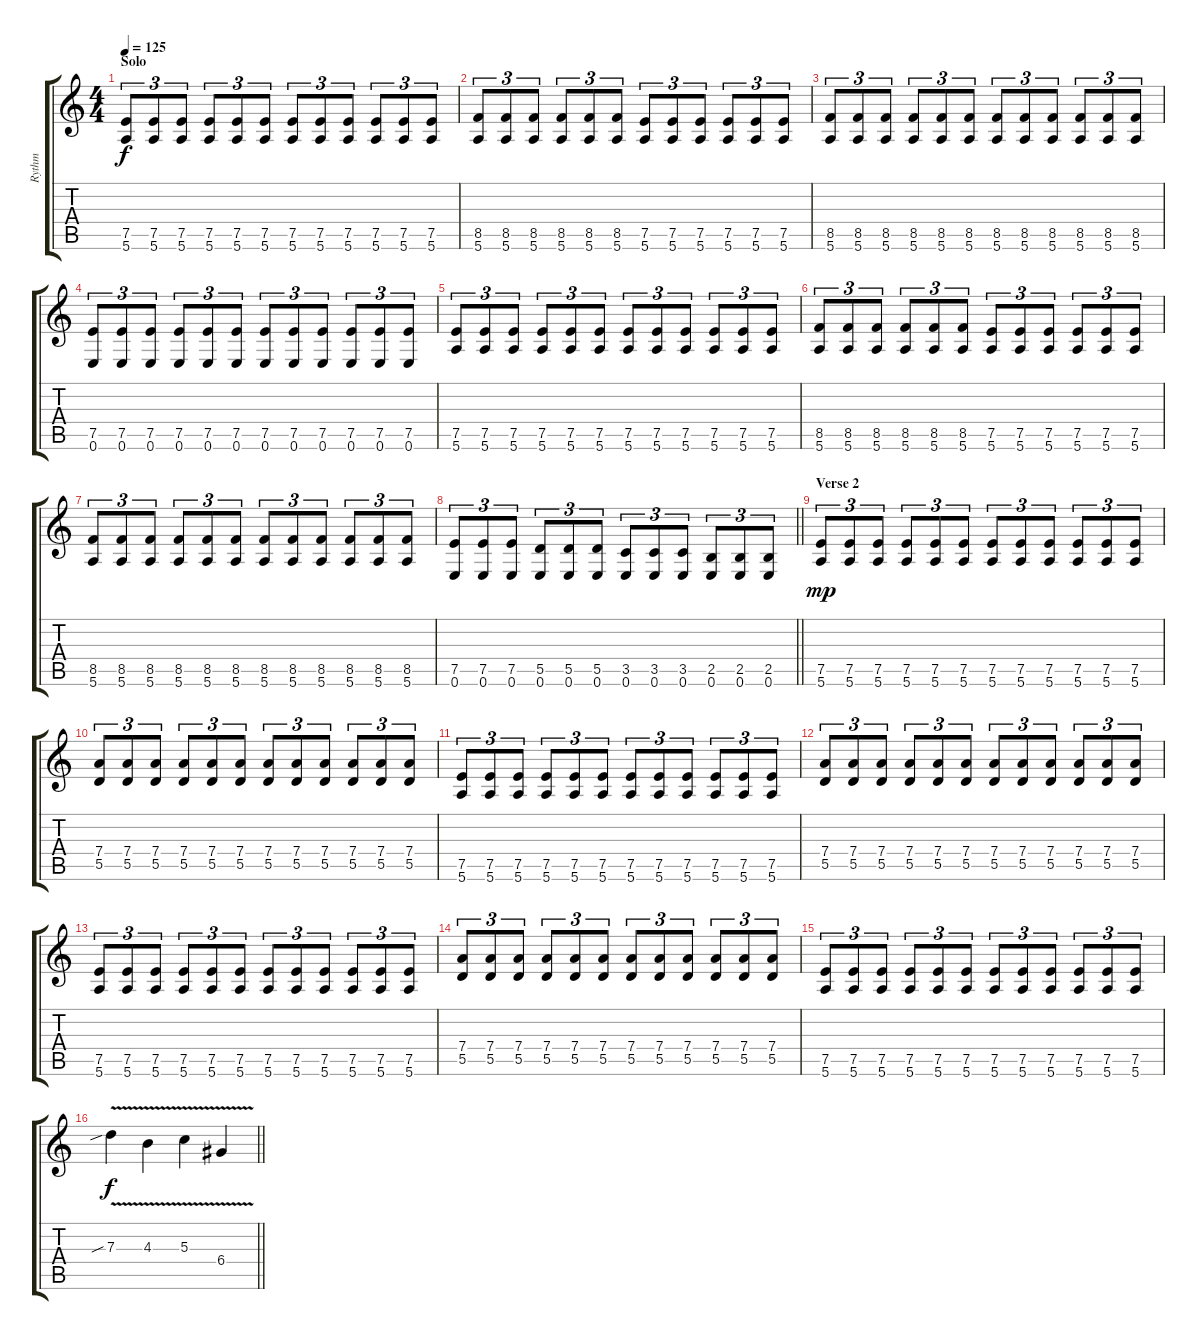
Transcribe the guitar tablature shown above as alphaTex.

\track ("Rythm" "Rythm") {instrument distortionguitar}
\staff {score tabs}
\tuning (E4 B3 G3 D3 A2 E2) {hide}
\ts (4 4)
\section ("" "Solo")
\tempo 125
\clef g2
\ks c
(7.5 5.6).8{tu (3 2) dy f} (7.5 5.6).8{tu (3 2)} (7.5 5.6).8{tu (3 2)} (7.5 5.6).8{tu (3 2)} (7.5 5.6).8{tu (3 2)} (7.5 5.6).8{tu (3 2)} (7.5 5.6).8{tu (3 2)} (7.5 5.6).8{tu (3 2)} (7.5 5.6).8{tu (3 2)} (7.5 5.6).8{tu (3 2)} (7.5 5.6).8{tu (3 2)} (7.5 5.6).8{tu (3 2)} |
(8.5 5.6).8{tu (3 2)} (8.5 5.6).8{tu (3 2)} (8.5 5.6).8{tu (3 2)} (8.5 5.6).8{tu (3 2)} (8.5 5.6).8{tu (3 2)} (8.5 5.6).8{tu (3 2)} (7.5 5.6).8{tu (3 2)} (7.5 5.6).8{tu (3 2)} (7.5 5.6).8{tu (3 2)} (7.5 5.6).8{tu (3 2)} (7.5 5.6).8{tu (3 2)} (7.5 5.6).8{tu (3 2)} |
(8.5 5.6).8{tu (3 2)} (8.5 5.6).8{tu (3 2)} (8.5 5.6).8{tu (3 2)} (8.5 5.6).8{tu (3 2)} (8.5 5.6).8{tu (3 2)} (8.5 5.6).8{tu (3 2)} (8.5 5.6).8{tu (3 2)} (8.5 5.6).8{tu (3 2)} (8.5 5.6).8{tu (3 2)} (8.5 5.6).8{tu (3 2)} (8.5 5.6).8{tu (3 2)} (8.5 5.6).8{tu (3 2)} |
(7.5 0.6).8{tu (3 2)} (7.5 0.6).8{tu (3 2)} (7.5 0.6).8{tu (3 2)} (7.5 0.6).8{tu (3 2)} (7.5 0.6).8{tu (3 2)} (7.5 0.6).8{tu (3 2)} (7.5 0.6).8{tu (3 2)} (7.5 0.6).8{tu (3 2)} (7.5 0.6).8{tu (3 2)} (7.5 0.6).8{tu (3 2)} (7.5 0.6).8{tu (3 2)} (7.5 0.6).8{tu (3 2)} |
(7.5 5.6).8{tu (3 2)} (7.5 5.6).8{tu (3 2)} (7.5 5.6).8{tu (3 2)} (7.5 5.6).8{tu (3 2)} (7.5 5.6).8{tu (3 2)} (7.5 5.6).8{tu (3 2)} (7.5 5.6).8{tu (3 2)} (7.5 5.6).8{tu (3 2)} (7.5 5.6).8{tu (3 2)} (7.5 5.6).8{tu (3 2)} (7.5 5.6).8{tu (3 2)} (7.5 5.6).8{tu (3 2)} |
(8.5 5.6).8{tu (3 2)} (8.5 5.6).8{tu (3 2)} (8.5 5.6).8{tu (3 2)} (8.5 5.6).8{tu (3 2)} (8.5 5.6).8{tu (3 2)} (8.5 5.6).8{tu (3 2)} (7.5 5.6).8{tu (3 2)} (7.5 5.6).8{tu (3 2)} (7.5 5.6).8{tu (3 2)} (7.5 5.6).8{tu (3 2)} (7.5 5.6).8{tu (3 2)} (7.5 5.6).8{tu (3 2)} |
(8.5 5.6).8{tu (3 2)} (8.5 5.6).8{tu (3 2)} (8.5 5.6).8{tu (3 2)} (8.5 5.6).8{tu (3 2)} (8.5 5.6).8{tu (3 2)} (8.5 5.6).8{tu (3 2)} (8.5 5.6).8{tu (3 2)} (8.5 5.6).8{tu (3 2)} (8.5 5.6).8{tu (3 2)} (8.5 5.6).8{tu (3 2)} (8.5 5.6).8{tu (3 2)} (8.5 5.6).8{tu (3 2)} |
\barLineRight lightlight
(7.5 0.6).8{tu (3 2)} (7.5 0.6).8{tu (3 2)} (7.5 0.6).8{tu (3 2)} (5.5 0.6).8{tu (3 2)} (5.5 0.6).8{tu (3 2)} (5.5 0.6).8{tu (3 2)} (3.5 0.6).8{tu (3 2)} (3.5 0.6).8{tu (3 2)} (3.5 0.6).8{tu (3 2)} (2.5 0.6).8{tu (3 2)} (2.5 0.6).8{tu (3 2)} (2.5 0.6).8{tu (3 2)} |
\section ("" "Verse 2")
(7.5 5.6).8{tu (3 2) dy mp} (7.5 5.6).8{tu (3 2)} (7.5 5.6).8{tu (3 2)} (7.5 5.6).8{tu (3 2)} (7.5 5.6).8{tu (3 2)} (7.5 5.6).8{tu (3 2)} (7.5 5.6).8{tu (3 2)} (7.5 5.6).8{tu (3 2)} (7.5 5.6).8{tu (3 2)} (7.5 5.6).8{tu (3 2)} (7.5 5.6).8{tu (3 2)} (7.5 5.6).8{tu (3 2)} |
(7.4 5.5).8{tu (3 2)} (7.4 5.5).8{tu (3 2)} (7.4 5.5).8{tu (3 2)} (7.4 5.5).8{tu (3 2)} (7.4 5.5).8{tu (3 2)} (7.4 5.5).8{tu (3 2)} (7.4 5.5).8{tu (3 2)} (7.4 5.5).8{tu (3 2)} (7.4 5.5).8{tu (3 2)} (7.4 5.5).8{tu (3 2)} (7.4 5.5).8{tu (3 2)} (7.4 5.5).8{tu (3 2)} |
(7.5 5.6).8{tu (3 2)} (7.5 5.6).8{tu (3 2)} (7.5 5.6).8{tu (3 2)} (7.5 5.6).8{tu (3 2)} (7.5 5.6).8{tu (3 2)} (7.5 5.6).8{tu (3 2)} (7.5 5.6).8{tu (3 2)} (7.5 5.6).8{tu (3 2)} (7.5 5.6).8{tu (3 2)} (7.5 5.6).8{tu (3 2)} (7.5 5.6).8{tu (3 2)} (7.5 5.6).8{tu (3 2)} |
(7.4 5.5).8{tu (3 2)} (7.4 5.5).8{tu (3 2)} (7.4 5.5).8{tu (3 2)} (7.4 5.5).8{tu (3 2)} (7.4 5.5).8{tu (3 2)} (7.4 5.5).8{tu (3 2)} (7.4 5.5).8{tu (3 2)} (7.4 5.5).8{tu (3 2)} (7.4 5.5).8{tu (3 2)} (7.4 5.5).8{tu (3 2)} (7.4 5.5).8{tu (3 2)} (7.4 5.5).8{tu (3 2)} |
(7.5 5.6).8{tu (3 2)} (7.5 5.6).8{tu (3 2)} (7.5 5.6).8{tu (3 2)} (7.5 5.6).8{tu (3 2)} (7.5 5.6).8{tu (3 2)} (7.5 5.6).8{tu (3 2)} (7.5 5.6).8{tu (3 2)} (7.5 5.6).8{tu (3 2)} (7.5 5.6).8{tu (3 2)} (7.5 5.6).8{tu (3 2)} (7.5 5.6).8{tu (3 2)} (7.5 5.6).8{tu (3 2)} |
(7.4 5.5).8{tu (3 2)} (7.4 5.5).8{tu (3 2)} (7.4 5.5).8{tu (3 2)} (7.4 5.5).8{tu (3 2)} (7.4 5.5).8{tu (3 2)} (7.4 5.5).8{tu (3 2)} (7.4 5.5).8{tu (3 2)} (7.4 5.5).8{tu (3 2)} (7.4 5.5).8{tu (3 2)} (7.4 5.5).8{tu (3 2)} (7.4 5.5).8{tu (3 2)} (7.4 5.5).8{tu (3 2)} |
(7.5 5.6).8{tu (3 2)} (7.5 5.6).8{tu (3 2)} (7.5 5.6).8{tu (3 2)} (7.5 5.6).8{tu (3 2)} (7.5 5.6).8{tu (3 2)} (7.5 5.6).8{tu (3 2)} (7.5 5.6).8{tu (3 2)} (7.5 5.6).8{tu (3 2)} (7.5 5.6).8{tu (3 2)} (7.5 5.6).8{tu (3 2)} (7.5 5.6).8{tu (3 2)} (7.5 5.6).8{tu (3 2)} |
\barLineRight lightlight
7.3{v sib}.4{dy f} 4.3{v}.4 5.3{v}.4 6.4{v}.4
